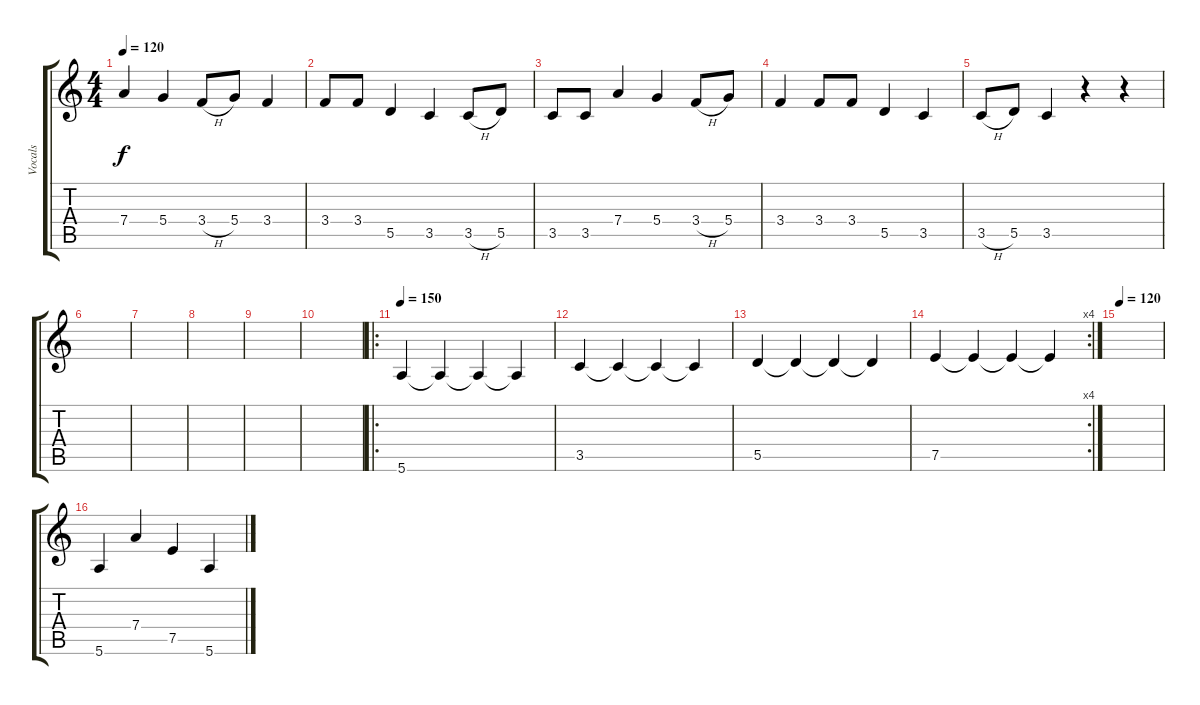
\track ("Vocals" "Vocals") {instrument acousticguitarnylon}
\staff {score tabs}
\tuning (E4 B3 G3 D3 A2 E2) {hide}
\ts (4 4)
\tempo 120
\clef g2
\ks c
7.4.4{dy f instrument acousticguitarnylon} 5.4.4 3.4{h}.8 5.4.8 3.4.4 |
3.4.8 3.4.8 5.5.4 3.5.4 3.5{h}.8 5.5.8 |
3.5.8 3.5.8 7.4.4 5.4.4 3.4{h}.8 5.4.8 |
3.4.4 3.4.8 3.4.8 5.5.4 3.5.4 |
3.5{h}.8 5.5.8 3.5.4 r.4 r.4 |
|
|
|
|
|
\ro
\tempo 150
5.6.4 5.6{t}.4 5.6{t}.4 5.6{t}.4 |
3.5.4 3.5{t}.4 3.5{t}.4 3.5{t}.4 |
5.5.4 5.5{t}.4 5.5{t}.4 5.5{t}.4 |
\rc 4
7.5.4 7.5{t}.4 7.5{t}.4 7.5{t}.4 |
\tempo 120
|
5.6.4 7.4.4 7.5.4 5.6.4
